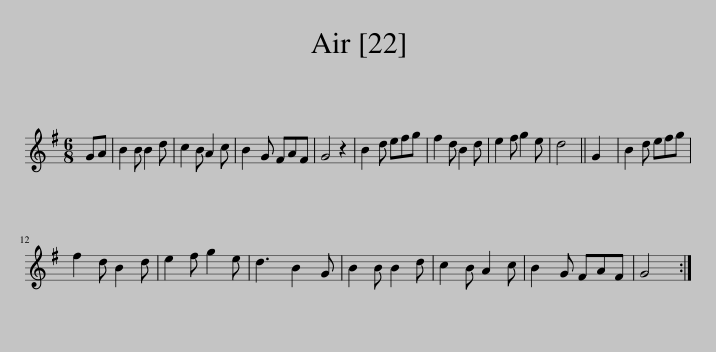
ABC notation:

X:1
L:1/8
M:6/8
I:linebreak $
K:G
V:1 treble
V:1
 GA | B2 B B2 d | c2 B A2 c | B2 G FAF | G4 z2 | %5
 B2 d efg | f2 d B2 d | e2 f g2 e | d4 || G2 | %10
 B2 d efg |$ f2 d B2 d | e2 f g2 e | d3 B2 G | B2 B B2 d | %15
 c2 B A2 c | B2 G FAF | G4 :| %18
